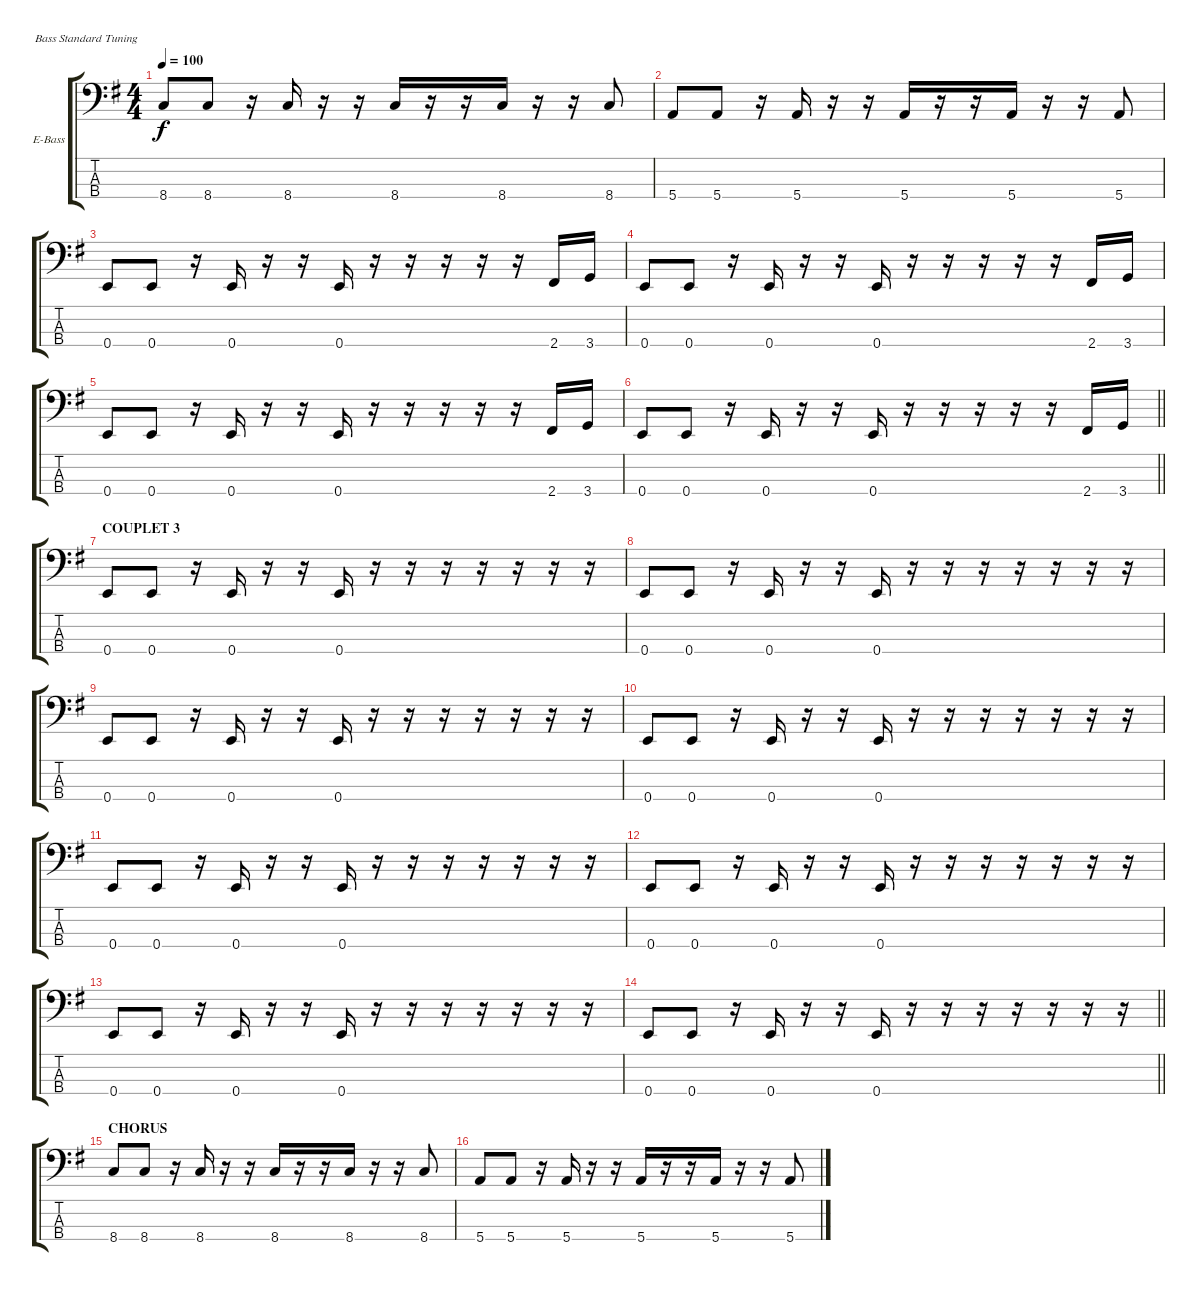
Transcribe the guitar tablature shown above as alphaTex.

\bracketExtendMode groupsimilarinstruments
\firstSystemTrackNameOrientation horizontal
\otherSystemsTrackNameOrientation horizontal
\track ("Bass" "E-Bass") {instrument electricbassfinger}
\staff {score tabs}
\tuning (G2 D2 A1 E1)
\ts (4 4)
\tempo 100
\clef f4
\ks eminor
8.4.8{dy f} 8.4.8 r.16 8.4.16 r.16 r.16 8.4.16 r.16 r.16 8.4.16 r.16 r.16 8.4.8 |
5.4.8 5.4.8 r.16 5.4.16 r.16 r.16 5.4.16 r.16 r.16 5.4.16 r.16 r.16 5.4.8 |
0.4.8 0.4.8 r.16 0.4.16 r.16 r.16 0.4.16 r.16 r.16 r.16 r.16 r.16 2.4.16 3.4.16 |
0.4.8 0.4.8 r.16 0.4.16 r.16 r.16 0.4.16 r.16 r.16 r.16 r.16 r.16 2.4.16 3.4.16 |
0.4.8 0.4.8 r.16 0.4.16 r.16 r.16 0.4.16 r.16 r.16 r.16 r.16 r.16 2.4.16 3.4.16 |
\barLineRight lightlight
0.4.8 0.4.8 r.16 0.4.16 r.16 r.16 0.4.16 r.16 r.16 r.16 r.16 r.16 2.4.16 3.4.16 |
\section ("" "COUPLET 3")
0.4.8 0.4.8 r.16 0.4.16 r.16 r.16 0.4.16 r.16 r.16 r.16 r.16 r.16 r.16 r.16 |
0.4.8 0.4.8 r.16 0.4.16 r.16 r.16 0.4.16 r.16 r.16 r.16 r.16 r.16 r.16 r.16 |
0.4.8 0.4.8 r.16 0.4.16 r.16 r.16 0.4.16 r.16 r.16 r.16 r.16 r.16 r.16 r.16 |
0.4.8 0.4.8 r.16 0.4.16 r.16 r.16 0.4.16 r.16 r.16 r.16 r.16 r.16 r.16 r.16 |
0.4.8 0.4.8 r.16 0.4.16 r.16 r.16 0.4.16 r.16 r.16 r.16 r.16 r.16 r.16 r.16 |
0.4.8 0.4.8 r.16 0.4.16 r.16 r.16 0.4.16 r.16 r.16 r.16 r.16 r.16 r.16 r.16 |
0.4.8 0.4.8 r.16 0.4.16 r.16 r.16 0.4.16 r.16 r.16 r.16 r.16 r.16 r.16 r.16 |
\barLineRight lightlight
0.4.8 0.4.8 r.16 0.4.16 r.16 r.16 0.4.16 r.16 r.16 r.16 r.16 r.16 r.16 r.16 |
\section ("" "CHORUS")
8.4.8 8.4.8 r.16 8.4.16 r.16 r.16 8.4.16 r.16 r.16 8.4.16 r.16 r.16 8.4.8 |
5.4.8 5.4.8 r.16 5.4.16 r.16 r.16 5.4.16 r.16 r.16 5.4.16 r.16 r.16 5.4.8
